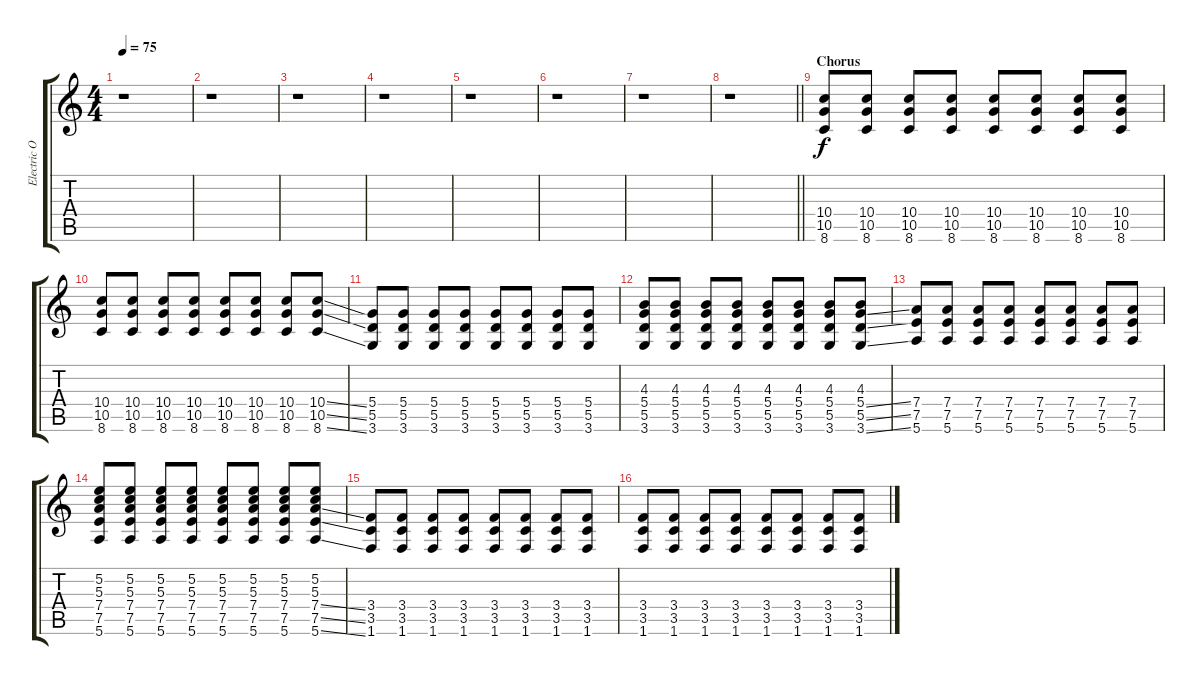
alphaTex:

\track ("Electric Overdrive" "Electric O") {instrument overdrivenguitar bank 255}
\staff {score tabs}
\tuning (E4 B3 G3 D3 A2 E2) {hide}
\ts (4 4)
\tempo 75
\clef g2
\ks c
r.1{dy f} |
r.1 |
r.1 |
r.1 |
r.1 |
r.1 |
r.1 |
\barLineRight lightlight
r.1 |
\section ("" "Chorus")
(10.4 10.5 8.6).8 (10.4 10.5 8.6).8 (10.4 10.5 8.6).8 (10.4 10.5 8.6).8 (10.4 10.5 8.6).8 (10.4 10.5 8.6).8 (10.4 10.5 8.6).8 (10.4 10.5 8.6).8 |
(10.4 10.5 8.6).8 (10.4 10.5 8.6).8 (10.4 10.5 8.6).8 (10.4 10.5 8.6).8 (10.4 10.5 8.6).8 (10.4 10.5 8.6).8 (10.4 10.5 8.6).8 (10.4{ss} 10.5{ss} 8.6{ss}).8 |
(5.4 5.5 3.6).8 (5.4 5.5 3.6).8 (5.4 5.5 3.6).8 (5.4 5.5 3.6).8 (5.4 5.5 3.6).8 (5.4 5.5 3.6).8 (5.4 5.5 3.6).8 (5.4 5.5 3.6).8 |
(4.3 5.4 5.5 3.6).8 (4.3 5.4 5.5 3.6).8 (4.3 5.4 5.5 3.6).8 (4.3 5.4 5.5 3.6).8 (4.3 5.4 5.5 3.6).8 (4.3 5.4 5.5 3.6).8 (4.3 5.4 5.5 3.6).8 (4.3 5.4{ss} 5.5{ss} 3.6{ss}).8 |
(7.4 7.5 5.6).8 (7.4 7.5 5.6).8 (7.4 7.5 5.6).8 (7.4 7.5 5.6).8 (7.4 7.5 5.6).8 (7.4 7.5 5.6).8 (7.4 7.5 5.6).8 (7.4 7.5 5.6).8 |
(5.2 5.3 7.4 7.5 5.6).8 (5.2 5.3 7.4 7.5 5.6).8 (5.2 5.3 7.4 7.5 5.6).8 (5.2 5.3 7.4 7.5 5.6).8 (5.2 5.3 7.4 7.5 5.6).8 (5.2 5.3 7.4 7.5 5.6).8 (5.2 5.3 7.4 7.5 5.6).8 (5.2 5.3 7.4{ss} 7.5{ss} 5.6{ss}).8 |
(3.4 3.5 1.6).8 (3.4 3.5 1.6).8 (3.4 3.5 1.6).8 (3.4 3.5 1.6).8 (3.4 3.5 1.6).8 (3.4 3.5 1.6).8 (3.4 3.5 1.6).8 (3.4 3.5 1.6).8 |
(3.4 3.5 1.6).8 (3.4 3.5 1.6).8 (3.4 3.5 1.6).8 (3.4 3.5 1.6).8 (3.4 3.5 1.6).8 (3.4 3.5 1.6).8 (3.4 3.5 1.6).8 (3.4 3.5 1.6).8
